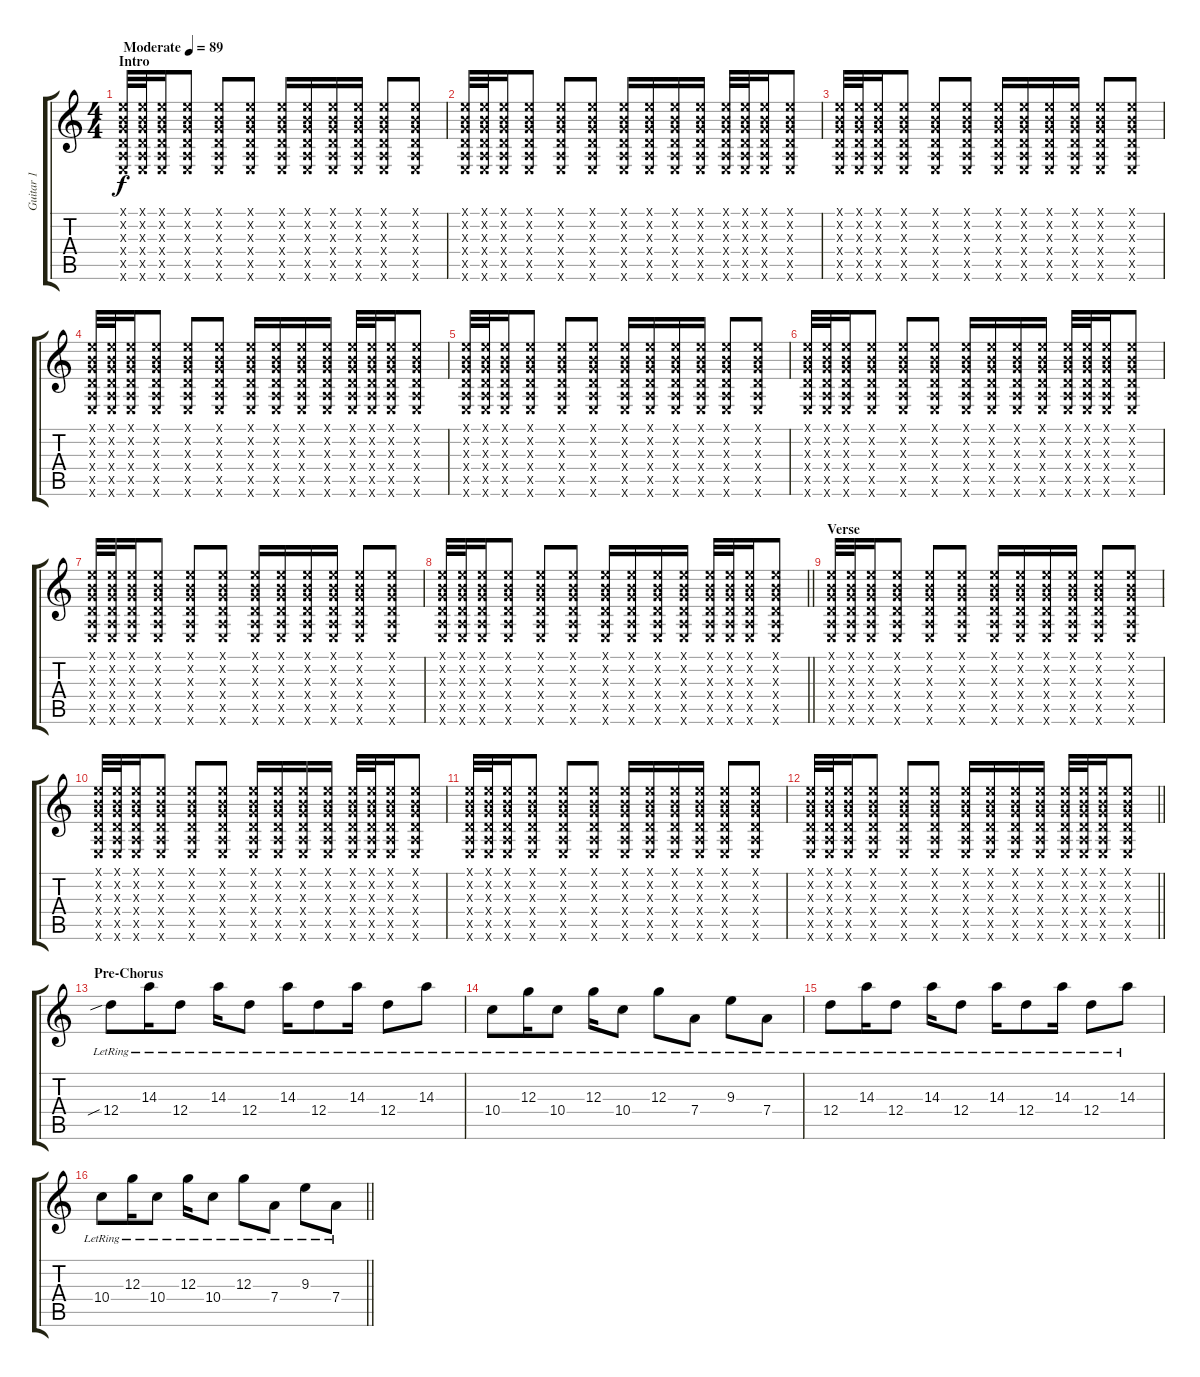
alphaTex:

\track ("Guitar 1" "Guitar 1") {instrument electricguitarclean}
\staff {score tabs}
\tuning (E4 B3 G3 D3 A2 E2) {hide}
\ts (4 4)
\section ("" "Intro")
\tempo (89 "Moderate")
\clef g2
\ks c
(0.1{x} 0.2{x} 0.3{x} 0.4{x} 0.5{x} 0.6{x}).32{dy f instrument electricguitarclean} (0.1{x} 0.2{x} 0.3{x} 0.4{x} 0.5{x} 0.6{x}).32 (0.1{x} 0.2{x} 0.3{x} 0.4{x} 0.5{x} 0.6{x}).16 (0.1{x} 0.2{x} 0.3{x} 0.4{x} 0.5{x} 0.6{x}).8 (0.1{x} 0.2{x} 0.3{x} 0.4{x} 0.5{x} 0.6{x}).8 (0.1{x} 0.2{x} 0.3{x} 0.4{x} 0.5{x} 0.6{x}).8 (0.1{x} 0.2{x} 0.3{x} 0.4{x} 0.5{x} 0.6{x}).16 (0.1{x} 0.2{x} 0.3{x} 0.4{x} 0.5{x} 0.6{x}).16 (0.1{x} 0.2{x} 0.3{x} 0.4{x} 0.5{x} 0.6{x}).16 (0.1{x} 0.2{x} 0.3{x} 0.4{x} 0.5{x} 0.6{x}).16 (0.1{x} 0.2{x} 0.3{x} 0.4{x} 0.5{x} 0.6{x}).8 (0.1{x} 0.2{x} 0.3{x} 0.4{x} 0.5{x} 0.6{x}).8 |
(0.1{x} 0.2{x} 0.3{x} 0.4{x} 0.5{x} 0.6{x}).32 (0.1{x} 0.2{x} 0.3{x} 0.4{x} 0.5{x} 0.6{x}).32 (0.1{x} 0.2{x} 0.3{x} 0.4{x} 0.5{x} 0.6{x}).16 (0.1{x} 0.2{x} 0.3{x} 0.4{x} 0.5{x} 0.6{x}).8 (0.1{x} 0.2{x} 0.3{x} 0.4{x} 0.5{x} 0.6{x}).8 (0.1{x} 0.2{x} 0.3{x} 0.4{x} 0.5{x} 0.6{x}).8 (0.1{x} 0.2{x} 0.3{x} 0.4{x} 0.5{x} 0.6{x}).16 (0.1{x} 0.2{x} 0.3{x} 0.4{x} 0.5{x} 0.6{x}).16 (0.1{x} 0.2{x} 0.3{x} 0.4{x} 0.5{x} 0.6{x}).16 (0.1{x} 0.2{x} 0.3{x} 0.4{x} 0.5{x} 0.6{x}).16 (0.1{x} 0.2{x} 0.3{x} 0.4{x} 0.5{x} 0.6{x}).32 (0.1{x} 0.2{x} 0.3{x} 0.4{x} 0.5{x} 0.6{x}).32 (0.1{x} 0.2{x} 0.3{x} 0.4{x} 0.5{x} 0.6{x}).16 (0.1{x} 0.2{x} 0.3{x} 0.4{x} 0.5{x} 0.6{x}).8 |
(0.1{x} 0.2{x} 0.3{x} 0.4{x} 0.5{x} 0.6{x}).32 (0.1{x} 0.2{x} 0.3{x} 0.4{x} 0.5{x} 0.6{x}).32 (0.1{x} 0.2{x} 0.3{x} 0.4{x} 0.5{x} 0.6{x}).16 (0.1{x} 0.2{x} 0.3{x} 0.4{x} 0.5{x} 0.6{x}).8 (0.1{x} 0.2{x} 0.3{x} 0.4{x} 0.5{x} 0.6{x}).8 (0.1{x} 0.2{x} 0.3{x} 0.4{x} 0.5{x} 0.6{x}).8 (0.1{x} 0.2{x} 0.3{x} 0.4{x} 0.5{x} 0.6{x}).16 (0.1{x} 0.2{x} 0.3{x} 0.4{x} 0.5{x} 0.6{x}).16 (0.1{x} 0.2{x} 0.3{x} 0.4{x} 0.5{x} 0.6{x}).16 (0.1{x} 0.2{x} 0.3{x} 0.4{x} 0.5{x} 0.6{x}).16 (0.1{x} 0.2{x} 0.3{x} 0.4{x} 0.5{x} 0.6{x}).8 (0.1{x} 0.2{x} 0.3{x} 0.4{x} 0.5{x} 0.6{x}).8 |
(0.1{x} 0.2{x} 0.3{x} 0.4{x} 0.5{x} 0.6{x}).32 (0.1{x} 0.2{x} 0.3{x} 0.4{x} 0.5{x} 0.6{x}).32 (0.1{x} 0.2{x} 0.3{x} 0.4{x} 0.5{x} 0.6{x}).16 (0.1{x} 0.2{x} 0.3{x} 0.4{x} 0.5{x} 0.6{x}).8 (0.1{x} 0.2{x} 0.3{x} 0.4{x} 0.5{x} 0.6{x}).8 (0.1{x} 0.2{x} 0.3{x} 0.4{x} 0.5{x} 0.6{x}).8 (0.1{x} 0.2{x} 0.3{x} 0.4{x} 0.5{x} 0.6{x}).16 (0.1{x} 0.2{x} 0.3{x} 0.4{x} 0.5{x} 0.6{x}).16 (0.1{x} 0.2{x} 0.3{x} 0.4{x} 0.5{x} 0.6{x}).16 (0.1{x} 0.2{x} 0.3{x} 0.4{x} 0.5{x} 0.6{x}).16 (0.1{x} 0.2{x} 0.3{x} 0.4{x} 0.5{x} 0.6{x}).32 (0.1{x} 0.2{x} 0.3{x} 0.4{x} 0.5{x} 0.6{x}).32 (0.1{x} 0.2{x} 0.3{x} 0.4{x} 0.5{x} 0.6{x}).16 (0.1{x} 0.2{x} 0.3{x} 0.4{x} 0.5{x} 0.6{x}).8 |
(0.1{x} 0.2{x} 0.3{x} 0.4{x} 0.5{x} 0.6{x}).32 (0.1{x} 0.2{x} 0.3{x} 0.4{x} 0.5{x} 0.6{x}).32 (0.1{x} 0.2{x} 0.3{x} 0.4{x} 0.5{x} 0.6{x}).16 (0.1{x} 0.2{x} 0.3{x} 0.4{x} 0.5{x} 0.6{x}).8 (0.1{x} 0.2{x} 0.3{x} 0.4{x} 0.5{x} 0.6{x}).8 (0.1{x} 0.2{x} 0.3{x} 0.4{x} 0.5{x} 0.6{x}).8 (0.1{x} 0.2{x} 0.3{x} 0.4{x} 0.5{x} 0.6{x}).16 (0.1{x} 0.2{x} 0.3{x} 0.4{x} 0.5{x} 0.6{x}).16 (0.1{x} 0.2{x} 0.3{x} 0.4{x} 0.5{x} 0.6{x}).16 (0.1{x} 0.2{x} 0.3{x} 0.4{x} 0.5{x} 0.6{x}).16 (0.1{x} 0.2{x} 0.3{x} 0.4{x} 0.5{x} 0.6{x}).8 (0.1{x} 0.2{x} 0.3{x} 0.4{x} 0.5{x} 0.6{x}).8 |
(0.1{x} 0.2{x} 0.3{x} 0.4{x} 0.5{x} 0.6{x}).32 (0.1{x} 0.2{x} 0.3{x} 0.4{x} 0.5{x} 0.6{x}).32 (0.1{x} 0.2{x} 0.3{x} 0.4{x} 0.5{x} 0.6{x}).16 (0.1{x} 0.2{x} 0.3{x} 0.4{x} 0.5{x} 0.6{x}).8 (0.1{x} 0.2{x} 0.3{x} 0.4{x} 0.5{x} 0.6{x}).8 (0.1{x} 0.2{x} 0.3{x} 0.4{x} 0.5{x} 0.6{x}).8 (0.1{x} 0.2{x} 0.3{x} 0.4{x} 0.5{x} 0.6{x}).16 (0.1{x} 0.2{x} 0.3{x} 0.4{x} 0.5{x} 0.6{x}).16 (0.1{x} 0.2{x} 0.3{x} 0.4{x} 0.5{x} 0.6{x}).16 (0.1{x} 0.2{x} 0.3{x} 0.4{x} 0.5{x} 0.6{x}).16 (0.1{x} 0.2{x} 0.3{x} 0.4{x} 0.5{x} 0.6{x}).32 (0.1{x} 0.2{x} 0.3{x} 0.4{x} 0.5{x} 0.6{x}).32 (0.1{x} 0.2{x} 0.3{x} 0.4{x} 0.5{x} 0.6{x}).16 (0.1{x} 0.2{x} 0.3{x} 0.4{x} 0.5{x} 0.6{x}).8 |
(0.1{x} 0.2{x} 0.3{x} 0.4{x} 0.5{x} 0.6{x}).32 (0.1{x} 0.2{x} 0.3{x} 0.4{x} 0.5{x} 0.6{x}).32 (0.1{x} 0.2{x} 0.3{x} 0.4{x} 0.5{x} 0.6{x}).16 (0.1{x} 0.2{x} 0.3{x} 0.4{x} 0.5{x} 0.6{x}).8 (0.1{x} 0.2{x} 0.3{x} 0.4{x} 0.5{x} 0.6{x}).8 (0.1{x} 0.2{x} 0.3{x} 0.4{x} 0.5{x} 0.6{x}).8 (0.1{x} 0.2{x} 0.3{x} 0.4{x} 0.5{x} 0.6{x}).16 (0.1{x} 0.2{x} 0.3{x} 0.4{x} 0.5{x} 0.6{x}).16 (0.1{x} 0.2{x} 0.3{x} 0.4{x} 0.5{x} 0.6{x}).16 (0.1{x} 0.2{x} 0.3{x} 0.4{x} 0.5{x} 0.6{x}).16 (0.1{x} 0.2{x} 0.3{x} 0.4{x} 0.5{x} 0.6{x}).8 (0.1{x} 0.2{x} 0.3{x} 0.4{x} 0.5{x} 0.6{x}).8 |
\barLineRight lightlight
(0.1{x} 0.2{x} 0.3{x} 0.4{x} 0.5{x} 0.6{x}).32 (0.1{x} 0.2{x} 0.3{x} 0.4{x} 0.5{x} 0.6{x}).32 (0.1{x} 0.2{x} 0.3{x} 0.4{x} 0.5{x} 0.6{x}).16 (0.1{x} 0.2{x} 0.3{x} 0.4{x} 0.5{x} 0.6{x}).8 (0.1{x} 0.2{x} 0.3{x} 0.4{x} 0.5{x} 0.6{x}).8 (0.1{x} 0.2{x} 0.3{x} 0.4{x} 0.5{x} 0.6{x}).8 (0.1{x} 0.2{x} 0.3{x} 0.4{x} 0.5{x} 0.6{x}).16 (0.1{x} 0.2{x} 0.3{x} 0.4{x} 0.5{x} 0.6{x}).16 (0.1{x} 0.2{x} 0.3{x} 0.4{x} 0.5{x} 0.6{x}).16 (0.1{x} 0.2{x} 0.3{x} 0.4{x} 0.5{x} 0.6{x}).16 (0.1{x} 0.2{x} 0.3{x} 0.4{x} 0.5{x} 0.6{x}).32 (0.1{x} 0.2{x} 0.3{x} 0.4{x} 0.5{x} 0.6{x}).32 (0.1{x} 0.2{x} 0.3{x} 0.4{x} 0.5{x} 0.6{x}).16 (0.1{x} 0.2{x} 0.3{x} 0.4{x} 0.5{x} 0.6{x}).8 |
\section ("" "Verse")
(0.1{x} 0.2{x} 0.3{x} 0.4{x} 0.5{x} 0.6{x}).32 (0.1{x} 0.2{x} 0.3{x} 0.4{x} 0.5{x} 0.6{x}).32 (0.1{x} 0.2{x} 0.3{x} 0.4{x} 0.5{x} 0.6{x}).16 (0.1{x} 0.2{x} 0.3{x} 0.4{x} 0.5{x} 0.6{x}).8 (0.1{x} 0.2{x} 0.3{x} 0.4{x} 0.5{x} 0.6{x}).8 (0.1{x} 0.2{x} 0.3{x} 0.4{x} 0.5{x} 0.6{x}).8 (0.1{x} 0.2{x} 0.3{x} 0.4{x} 0.5{x} 0.6{x}).16 (0.1{x} 0.2{x} 0.3{x} 0.4{x} 0.5{x} 0.6{x}).16 (0.1{x} 0.2{x} 0.3{x} 0.4{x} 0.5{x} 0.6{x}).16 (0.1{x} 0.2{x} 0.3{x} 0.4{x} 0.5{x} 0.6{x}).16 (0.1{x} 0.2{x} 0.3{x} 0.4{x} 0.5{x} 0.6{x}).8 (0.1{x} 0.2{x} 0.3{x} 0.4{x} 0.5{x} 0.6{x}).8 |
(0.1{x} 0.2{x} 0.3{x} 0.4{x} 0.5{x} 0.6{x}).32 (0.1{x} 0.2{x} 0.3{x} 0.4{x} 0.5{x} 0.6{x}).32 (0.1{x} 0.2{x} 0.3{x} 0.4{x} 0.5{x} 0.6{x}).16 (0.1{x} 0.2{x} 0.3{x} 0.4{x} 0.5{x} 0.6{x}).8 (0.1{x} 0.2{x} 0.3{x} 0.4{x} 0.5{x} 0.6{x}).8 (0.1{x} 0.2{x} 0.3{x} 0.4{x} 0.5{x} 0.6{x}).8 (0.1{x} 0.2{x} 0.3{x} 0.4{x} 0.5{x} 0.6{x}).16 (0.1{x} 0.2{x} 0.3{x} 0.4{x} 0.5{x} 0.6{x}).16 (0.1{x} 0.2{x} 0.3{x} 0.4{x} 0.5{x} 0.6{x}).16 (0.1{x} 0.2{x} 0.3{x} 0.4{x} 0.5{x} 0.6{x}).16 (0.1{x} 0.2{x} 0.3{x} 0.4{x} 0.5{x} 0.6{x}).32 (0.1{x} 0.2{x} 0.3{x} 0.4{x} 0.5{x} 0.6{x}).32 (0.1{x} 0.2{x} 0.3{x} 0.4{x} 0.5{x} 0.6{x}).16 (0.1{x} 0.2{x} 0.3{x} 0.4{x} 0.5{x} 0.6{x}).8 |
(0.1{x} 0.2{x} 0.3{x} 0.4{x} 0.5{x} 0.6{x}).32 (0.1{x} 0.2{x} 0.3{x} 0.4{x} 0.5{x} 0.6{x}).32 (0.1{x} 0.2{x} 0.3{x} 0.4{x} 0.5{x} 0.6{x}).16 (0.1{x} 0.2{x} 0.3{x} 0.4{x} 0.5{x} 0.6{x}).8 (0.1{x} 0.2{x} 0.3{x} 0.4{x} 0.5{x} 0.6{x}).8 (0.1{x} 0.2{x} 0.3{x} 0.4{x} 0.5{x} 0.6{x}).8 (0.1{x} 0.2{x} 0.3{x} 0.4{x} 0.5{x} 0.6{x}).16 (0.1{x} 0.2{x} 0.3{x} 0.4{x} 0.5{x} 0.6{x}).16 (0.1{x} 0.2{x} 0.3{x} 0.4{x} 0.5{x} 0.6{x}).16 (0.1{x} 0.2{x} 0.3{x} 0.4{x} 0.5{x} 0.6{x}).16 (0.1{x} 0.2{x} 0.3{x} 0.4{x} 0.5{x} 0.6{x}).8 (0.1{x} 0.2{x} 0.3{x} 0.4{x} 0.5{x} 0.6{x}).8 |
\barLineRight lightlight
(0.1{x} 0.2{x} 0.3{x} 0.4{x} 0.5{x} 0.6{x}).32 (0.1{x} 0.2{x} 0.3{x} 0.4{x} 0.5{x} 0.6{x}).32 (0.1{x} 0.2{x} 0.3{x} 0.4{x} 0.5{x} 0.6{x}).16 (0.1{x} 0.2{x} 0.3{x} 0.4{x} 0.5{x} 0.6{x}).8 (0.1{x} 0.2{x} 0.3{x} 0.4{x} 0.5{x} 0.6{x}).8 (0.1{x} 0.2{x} 0.3{x} 0.4{x} 0.5{x} 0.6{x}).8 (0.1{x} 0.2{x} 0.3{x} 0.4{x} 0.5{x} 0.6{x}).16 (0.1{x} 0.2{x} 0.3{x} 0.4{x} 0.5{x} 0.6{x}).16 (0.1{x} 0.2{x} 0.3{x} 0.4{x} 0.5{x} 0.6{x}).16 (0.1{x} 0.2{x} 0.3{x} 0.4{x} 0.5{x} 0.6{x}).16 (0.1{x} 0.2{x} 0.3{x} 0.4{x} 0.5{x} 0.6{x}).32 (0.1{x} 0.2{x} 0.3{x} 0.4{x} 0.5{x} 0.6{x}).32 (0.1{x} 0.2{x} 0.3{x} 0.4{x} 0.5{x} 0.6{x}).16 (0.1{x} 0.2{x} 0.3{x} 0.4{x} 0.5{x} 0.6{x}).8 |
\section ("" "Pre-Chorus")
12.4{sib lr}.8 14.3{lr}.16 12.4{lr}.8 14.3{lr}.16 12.4{lr}.8 14.3{lr}.16 12.4{lr}.8 14.3{lr}.16 12.4{lr}.8 14.3{lr}.8 |
10.4{lr}.8 12.3{lr}.16 10.4{lr}.8 12.3{lr}.16 10.4{lr}.8 12.3{lr}.8 7.4{lr}.8 9.3{lr}.8 7.4{lr}.8 |
12.4{lr}.8 14.3{lr}.16 12.4{lr}.8 14.3{lr}.16 12.4{lr}.8 14.3{lr}.16 12.4{lr}.8 14.3{lr}.16 12.4{lr}.8 14.3{lr}.8 |
\barLineRight lightlight
10.4{lr}.8 12.3{lr}.16 10.4{lr}.8 12.3{lr}.16 10.4{lr}.8 12.3{lr}.8 7.4{lr}.8 9.3{lr}.8 7.4{lr}.8
